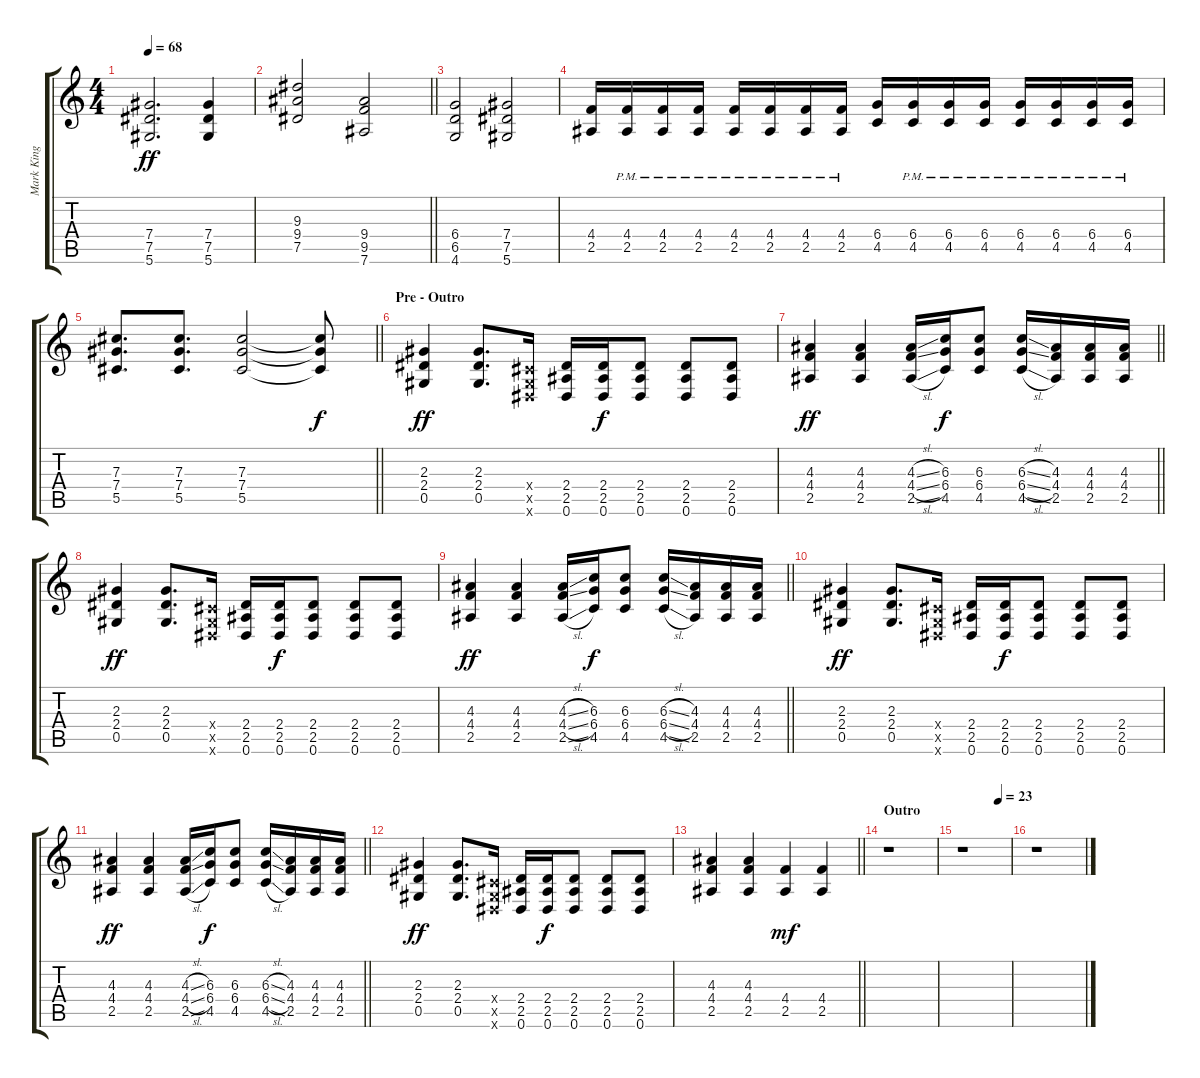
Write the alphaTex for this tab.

\track ("Mark King (Rythem)" "Mark King ") {instrument overdrivenguitar}
\staff {score tabs}
\tuning (Eb4 Bb3 Gb3 Db3 Ab2 Eb2) {hide}
\ts (4 4)
\tempo 68
\clef g2
\ks c
(7.4 7.5 5.6).2{d dy ff} (7.4 7.5 5.6).4 |
\barLineRight lightlight
(9.3 9.4 7.5).2 (9.4 9.5 7.6).2 |
(6.4 6.5 4.6).2 (7.4 7.5 5.6).2 |
(4.4 2.5).16 (4.4{pm} 2.5{pm}).16 (4.4{pm} 2.5{pm}).16 (4.4{pm} 2.5{pm}).16 (4.4{pm} 2.5{pm}).16 (4.4{pm} 2.5{pm}).16 (4.4{pm} 2.5{pm}).16 (4.4{pm} 2.5{pm}).16 (6.4 4.5).16 (6.4{pm} 4.5{pm}).16 (6.4{pm} 4.5{pm}).16 (6.4{pm} 4.5{pm}).16 (6.4{pm} 4.5{pm}).16 (6.4{pm} 4.5{pm}).16 (6.4{pm} 4.5{pm}).16 (6.4{pm} 4.5{pm}).16 |
\barLineRight lightlight
(7.3 7.4 5.5).8{d} (7.3 7.4 5.5).8{d} (7.3 7.4 5.5).2 (7.3{t} 7.4{t} 5.5{t}).8{dy f} |
\section ("" "Pre - Outro")
(2.3 2.4 0.5).4{dy ff} (2.3 2.4 0.5).8{d} (0.4{x} 0.5{x} 0.6{x}).16 (2.4 2.5 0.6).16 (2.4 2.5 0.6).16{dy f} (2.4 2.5 0.6).8 (2.4 2.5 0.6).8 (2.4 2.5 0.6).8 |
\barLineRight lightlight
(4.3 4.4 2.5).4{dy ff} (4.3 4.4 2.5).4 (4.3{sl} 4.4{sl} 2.5{sl}).16 (6.3 6.4 4.5).16{dy f} (6.3 6.4 4.5).8 (6.3{sl} 6.4{sl} 4.5{sl}).16 (4.3 4.4 2.5).16 (4.3 4.4 2.5).16 (4.3 4.4 2.5).16 |
(2.3 2.4 0.5).4{dy ff} (2.3 2.4 0.5).8{d} (0.4{x} 0.5{x} 0.6{x}).16 (2.4 2.5 0.6).16 (2.4 2.5 0.6).16{dy f} (2.4 2.5 0.6).8 (2.4 2.5 0.6).8 (2.4 2.5 0.6).8 |
\barLineRight lightlight
(4.3 4.4 2.5).4{dy ff} (4.3 4.4 2.5).4 (4.3{sl} 4.4{sl} 2.5{sl}).16 (6.3 6.4 4.5).16{dy f} (6.3 6.4 4.5).8 (6.3{sl} 6.4{sl} 4.5{sl}).16 (4.3 4.4 2.5).16 (4.3 4.4 2.5).16 (4.3 4.4 2.5).16 |
(2.3 2.4 0.5).4{dy ff} (2.3 2.4 0.5).8{d} (0.4{x} 0.5{x} 0.6{x}).16 (2.4 2.5 0.6).16 (2.4 2.5 0.6).16{dy f} (2.4 2.5 0.6).8 (2.4 2.5 0.6).8 (2.4 2.5 0.6).8 |
\barLineRight lightlight
(4.3 4.4 2.5).4{dy ff} (4.3 4.4 2.5).4 (4.3{sl} 4.4{sl} 2.5{sl}).16 (6.3 6.4 4.5).16{dy f} (6.3 6.4 4.5).8 (6.3{sl} 6.4{sl} 4.5{sl}).16 (4.3 4.4 2.5).16 (4.3 4.4 2.5).16 (4.3 4.4 2.5).16 |
(2.3 2.4 0.5).4{dy ff} (2.3 2.4 0.5).8{d} (0.4{x} 0.5{x} 0.6{x}).16 (2.4 2.5 0.6).16 (2.4 2.5 0.6).16{dy f} (2.4 2.5 0.6).8 (2.4 2.5 0.6).8 (2.4 2.5 0.6).8 |
\barLineRight lightlight
(4.3 4.4 2.5).4 (4.3 4.4 2.5).4 (4.4 2.5).4{dy mf} (4.4 2.5).4 |
\section ("" "Outro")
r.1 |
\tempo (23 0.75)
r.1 |
r.1
